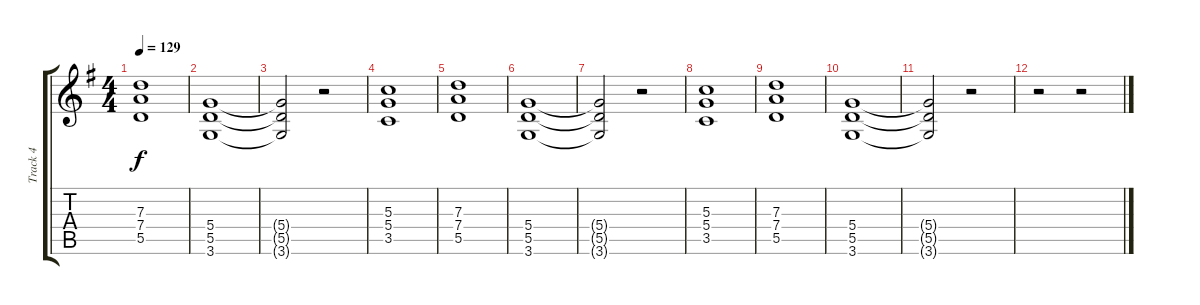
\track ("Track 4" "Track 4") {instrument distortionguitar}
\staff {score tabs}
\tuning (E4 B3 G3 D3 A2 E2) {hide}
\ts (4 4)
\tempo 129
\clef g2
\ks g
(7.3 7.4 5.5).1{dy f} |
(5.4 5.5 3.6).1 |
(5.4{t} 5.5{t} 3.6{t}).2 r.2 |
(5.3 5.4 3.5).1 |
(7.3 7.4 5.5).1 |
(5.4 5.5 3.6).1 |
(5.4{t} 5.5{t} 3.6{t}).2 r.2 |
(5.3 5.4 3.5).1 |
(7.3 7.4 5.5).1 |
(5.4 5.5 3.6).1 |
(5.4{t} 5.5{t} 3.6{t}).2 r.2 |
r.2 r.2
